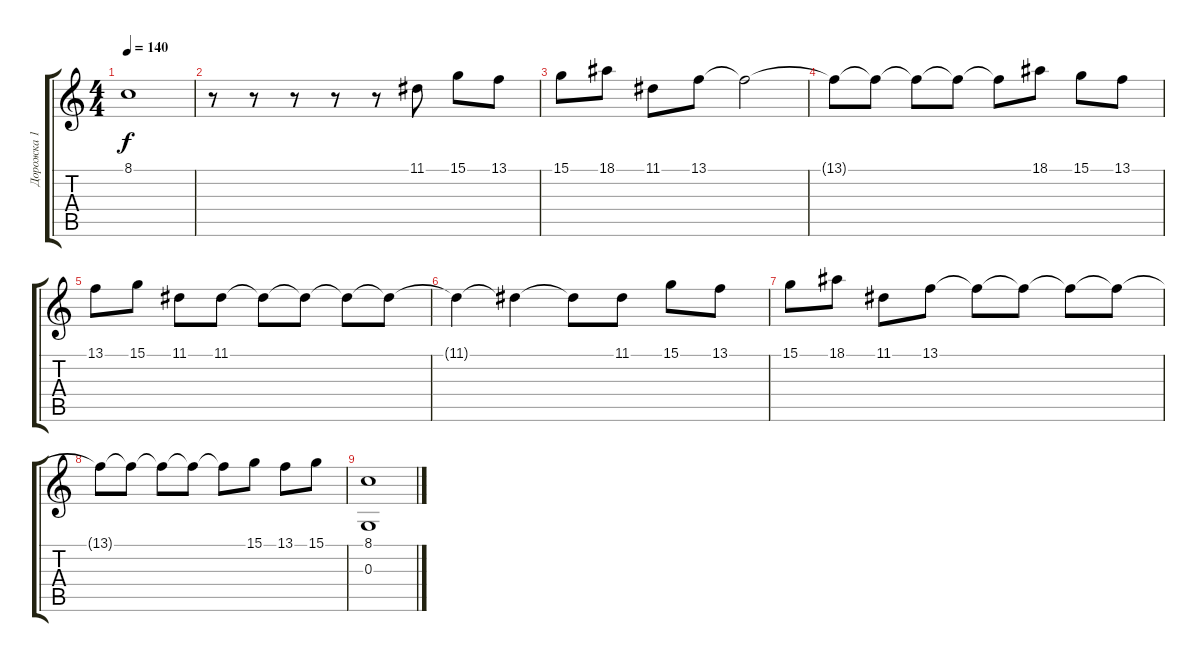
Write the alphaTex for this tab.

\track ("Дорожка 1" "Дорожка 1") {instrument electricgrandpiano}
\staff {score tabs}
\tuning (E4 B3 G3 D3 A2 E2) {hide}
\ts (4 4)
\tempo 140
\clef g2
\ks c
8.1.1{dy f} |
r.8 r.8 r.8 r.8 r.8 11.1.8 15.1.8 13.1.8 |
15.1.8 18.1.8 11.1.8 13.1.8 13.1{t}.2 |
13.1{t}.8 13.1{t}.8 13.1{t}.8 13.1{t}.8 13.1{t}.8 18.1.8 15.1.8 13.1.8 |
13.1.8 15.1.8 11.1.8 11.1.8 11.1{t}.8 11.1{t}.8 11.1{t}.8 11.1{t}.8 |
11.1{t}.4 11.1{t}.4 11.1{t}.8 11.1.8 15.1.8 13.1.8 |
15.1.8 18.1.8 11.1.8 13.1.8 13.1{t}.8 13.1{t}.8 13.1{t}.8 13.1{t}.8 |
13.1{t}.8 13.1{t}.8 13.1{t}.8 13.1{t}.8 13.1{t}.8 15.1.8 13.1.8 15.1.8 |
(8.1 0.3).1
